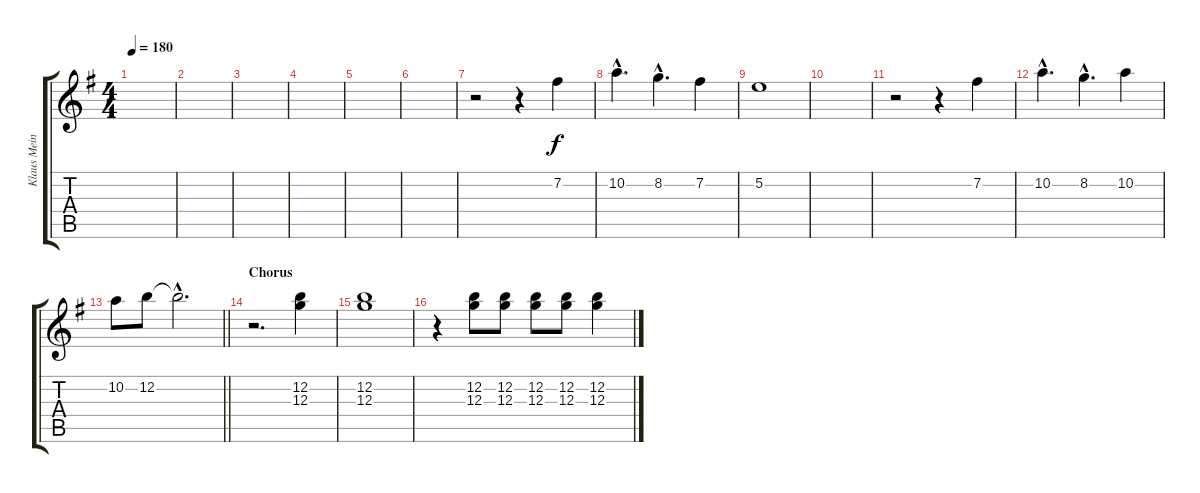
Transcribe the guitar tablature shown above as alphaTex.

\track ("Klaus Meine" "Klaus Mein") {instrument acousticguitarsteel}
\staff {score tabs}
\tuning (E4 B3 G3 D3 A2 E2) {hide}
\ts (4 4)
\tempo 180
\clef g2
\ks eminor
|
|
|
|
|
|
r.2 r.4 7.2.4 |
10.2{hac}.4{d} 8.2{hac}.4{d} 7.2.4 |
5.2.1 |
|
r.2 r.4 7.2.4 |
10.2{hac}.4{d} 8.2{hac}.4{d} 10.2.4 |
\barLineRight lightlight
10.2.8 12.2.8 12.2{hac t}.2{d} |
\section ("" "Chorus")
r.2{d} (12.2 12.3).4 |
(12.2 12.3).1 |
r.4 (12.2 12.3).8 (12.2 12.3).8 (12.2 12.3).8 (12.2 12.3).8 (12.2 12.3).4
